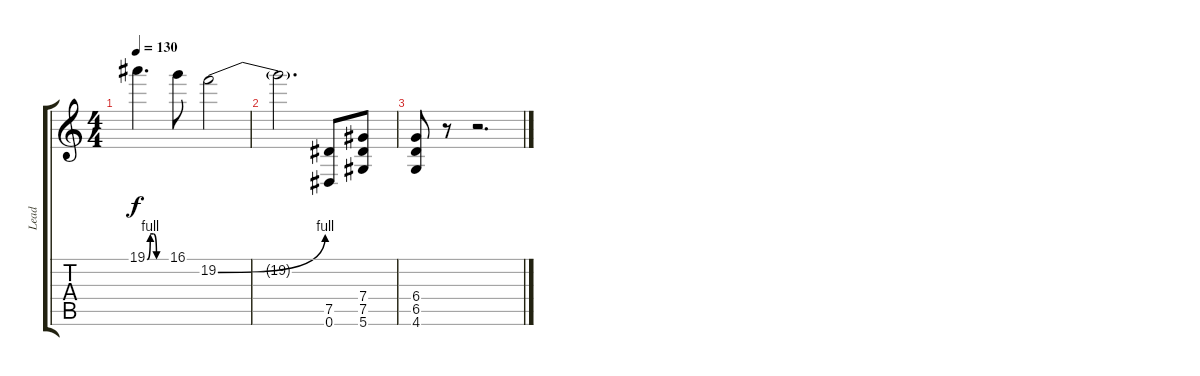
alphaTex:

\track ("Lead" "Lead") {instrument overdrivenguitar}
\staff {score tabs}
\tuning (Eb4 Bb3 Gb3 Db3 Ab2 Eb2) {hide}
\ts (4 4)
\tempo 130
\clef g2
\ks c
19.1{be (custom 0 0 10 4 20 4 30 0 60 0)}.4{d dy f} 16.1.8 19.2{be (bend 0 0 60 4)}.2 |
19.2{t}.2{d} (7.5 0.6).8 (7.4 7.5 5.6).8 |
(6.4 6.5 4.6).8 r.8 r.2{d}
